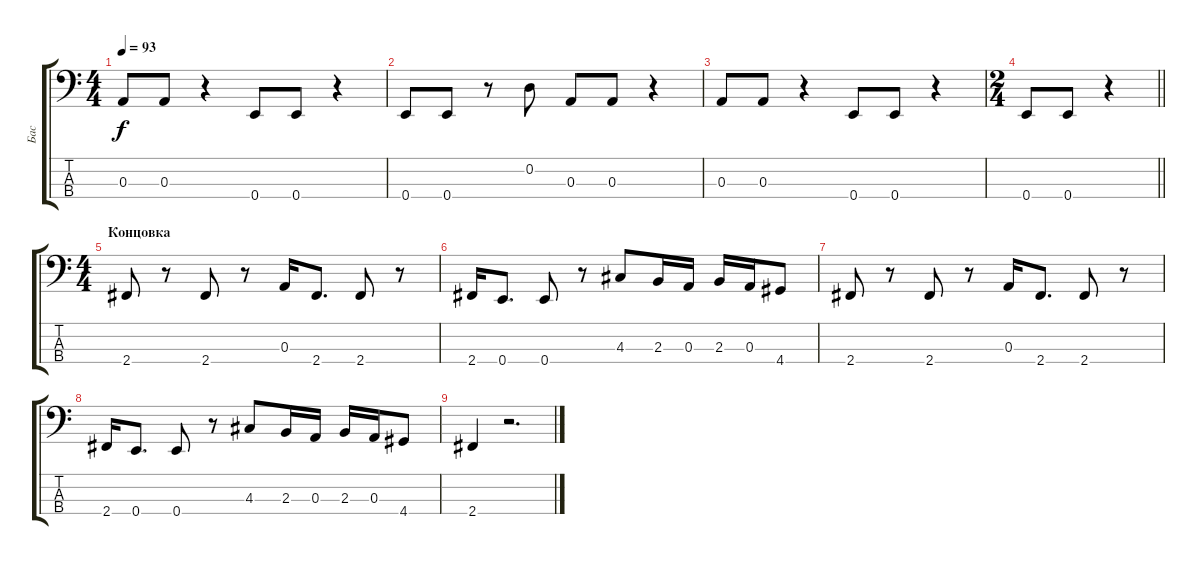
\track ("Бас" "Бас") {instrument electricbassfinger}
\staff {score tabs}
\tuning (G2 D2 A1 E1) {hide}
\ts (4 4)
\tempo 93
\clef f4
\ks c
0.3.8{dy f} 0.3.8 r.4 0.4.8 0.4.8 r.4 |
0.4.8 0.4.8 r.8 0.2.8 0.3.8 0.3.8 r.4 |
0.3.8 0.3.8 r.4 0.4.8 0.4.8 r.4 |
\ts (2 4)
\barLineRight lightlight
0.4.8 0.4.8 r.4 |
\ts (4 4)
\section ("" "Концовка")
2.4.8 r.8 2.4.8 r.8 0.3.16 2.4.8{d} 2.4.8 r.8 |
2.4.16 0.4.8{d} 0.4.8 r.8 4.3.8 2.3.16 0.3.16 2.3.16 0.3.16 4.4.8 |
2.4.8 r.8 2.4.8 r.8 0.3.16 2.4.8{d} 2.4.8 r.8 |
2.4.16 0.4.8{d} 0.4.8 r.8 4.3.8 2.3.16 0.3.16 2.3.16 0.3.16 4.4.8 |
2.4.4 r.2{d}
